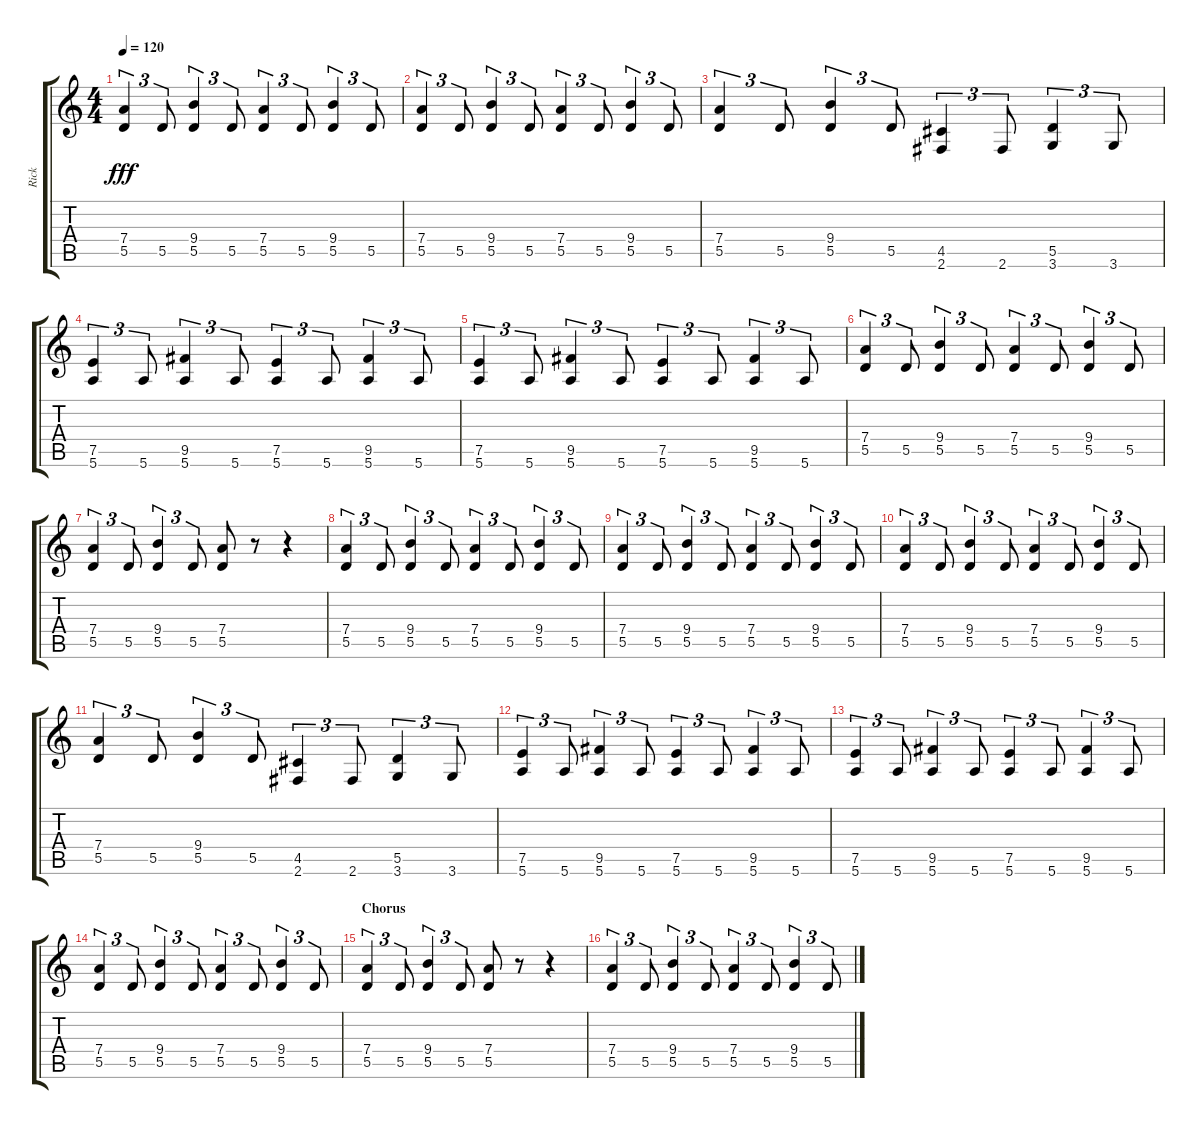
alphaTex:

\track ("Rick" "Rick") {instrument overdrivenguitar}
\staff {score tabs}
\tuning (E4 B3 G3 D3 A2 E2) {hide}
\ts (4 4)
\tempo 120
\clef g2
\ks c
(7.4 5.5).4{tu (3 2) dy fff} 5.5.8{tu (3 2)} (9.4 5.5).4{tu (3 2)} 5.5.8{tu (3 2)} (7.4 5.5).4{tu (3 2)} 5.5.8{tu (3 2)} (9.4 5.5).4{tu (3 2)} 5.5.8{tu (3 2)} |
(7.4 5.5).4{tu (3 2)} 5.5.8{tu (3 2)} (9.4 5.5).4{tu (3 2)} 5.5.8{tu (3 2)} (7.4 5.5).4{tu (3 2)} 5.5.8{tu (3 2)} (9.4 5.5).4{tu (3 2)} 5.5.8{tu (3 2)} |
(7.4 5.5).4{tu (3 2)} 5.5.8{tu (3 2)} (9.4 5.5).4{tu (3 2)} 5.5.8{tu (3 2)} (4.5 2.6).4{tu (3 2)} 2.6.8{tu (3 2)} (5.5 3.6).4{tu (3 2)} 3.6.8{tu (3 2)} |
(7.5 5.6).4{tu (3 2)} 5.6.8{tu (3 2)} (9.5 5.6).4{tu (3 2)} 5.6.8{tu (3 2)} (7.5 5.6).4{tu (3 2)} 5.6.8{tu (3 2)} (9.5 5.6).4{tu (3 2)} 5.6.8{tu (3 2)} |
(7.5 5.6).4{tu (3 2)} 5.6.8{tu (3 2)} (9.5 5.6).4{tu (3 2)} 5.6.8{tu (3 2)} (7.5 5.6).4{tu (3 2)} 5.6.8{tu (3 2)} (9.5 5.6).4{tu (3 2)} 5.6.8{tu (3 2)} |
(7.4 5.5).4{tu (3 2)} 5.5.8{tu (3 2)} (9.4 5.5).4{tu (3 2)} 5.5.8{tu (3 2)} (7.4 5.5).4{tu (3 2)} 5.5.8{tu (3 2)} (9.4 5.5).4{tu (3 2)} 5.5.8{tu (3 2)} |
(7.4 5.5).4{tu (3 2)} 5.5.8{tu (3 2)} (9.4 5.5).4{tu (3 2)} 5.5.8{tu (3 2)} (7.4 5.5).8 r.8 r.4 |
(7.4 5.5).4{tu (3 2)} 5.5.8{tu (3 2)} (9.4 5.5).4{tu (3 2)} 5.5.8{tu (3 2)} (7.4 5.5).4{tu (3 2)} 5.5.8{tu (3 2)} (9.4 5.5).4{tu (3 2)} 5.5.8{tu (3 2)} |
(7.4 5.5).4{tu (3 2)} 5.5.8{tu (3 2)} (9.4 5.5).4{tu (3 2)} 5.5.8{tu (3 2)} (7.4 5.5).4{tu (3 2)} 5.5.8{tu (3 2)} (9.4 5.5).4{tu (3 2)} 5.5.8{tu (3 2)} |
(7.4 5.5).4{tu (3 2)} 5.5.8{tu (3 2)} (9.4 5.5).4{tu (3 2)} 5.5.8{tu (3 2)} (7.4 5.5).4{tu (3 2)} 5.5.8{tu (3 2)} (9.4 5.5).4{tu (3 2)} 5.5.8{tu (3 2)} |
(7.4 5.5).4{tu (3 2)} 5.5.8{tu (3 2)} (9.4 5.5).4{tu (3 2)} 5.5.8{tu (3 2)} (4.5 2.6).4{tu (3 2)} 2.6.8{tu (3 2)} (5.5 3.6).4{tu (3 2)} 3.6.8{tu (3 2)} |
(7.5 5.6).4{tu (3 2)} 5.6.8{tu (3 2)} (9.5 5.6).4{tu (3 2)} 5.6.8{tu (3 2)} (7.5 5.6).4{tu (3 2)} 5.6.8{tu (3 2)} (9.5 5.6).4{tu (3 2)} 5.6.8{tu (3 2)} |
(7.5 5.6).4{tu (3 2)} 5.6.8{tu (3 2)} (9.5 5.6).4{tu (3 2)} 5.6.8{tu (3 2)} (7.5 5.6).4{tu (3 2)} 5.6.8{tu (3 2)} (9.5 5.6).4{tu (3 2)} 5.6.8{tu (3 2)} |
(7.4 5.5).4{tu (3 2)} 5.5.8{tu (3 2)} (9.4 5.5).4{tu (3 2)} 5.5.8{tu (3 2)} (7.4 5.5).4{tu (3 2)} 5.5.8{tu (3 2)} (9.4 5.5).4{tu (3 2)} 5.5.8{tu (3 2)} |
\section ("" "Chorus")
(7.4 5.5).4{tu (3 2)} 5.5.8{tu (3 2)} (9.4 5.5).4{tu (3 2)} 5.5.8{tu (3 2)} (7.4 5.5).8 r.8 r.4 |
(7.4 5.5).4{tu (3 2) volume 11} 5.5.8{tu (3 2)} (9.4 5.5).4{tu (3 2)} 5.5.8{tu (3 2)} (7.4 5.5).4{tu (3 2)} 5.5.8{tu (3 2)} (9.4 5.5).4{tu (3 2)} 5.5.8{tu (3 2)}
